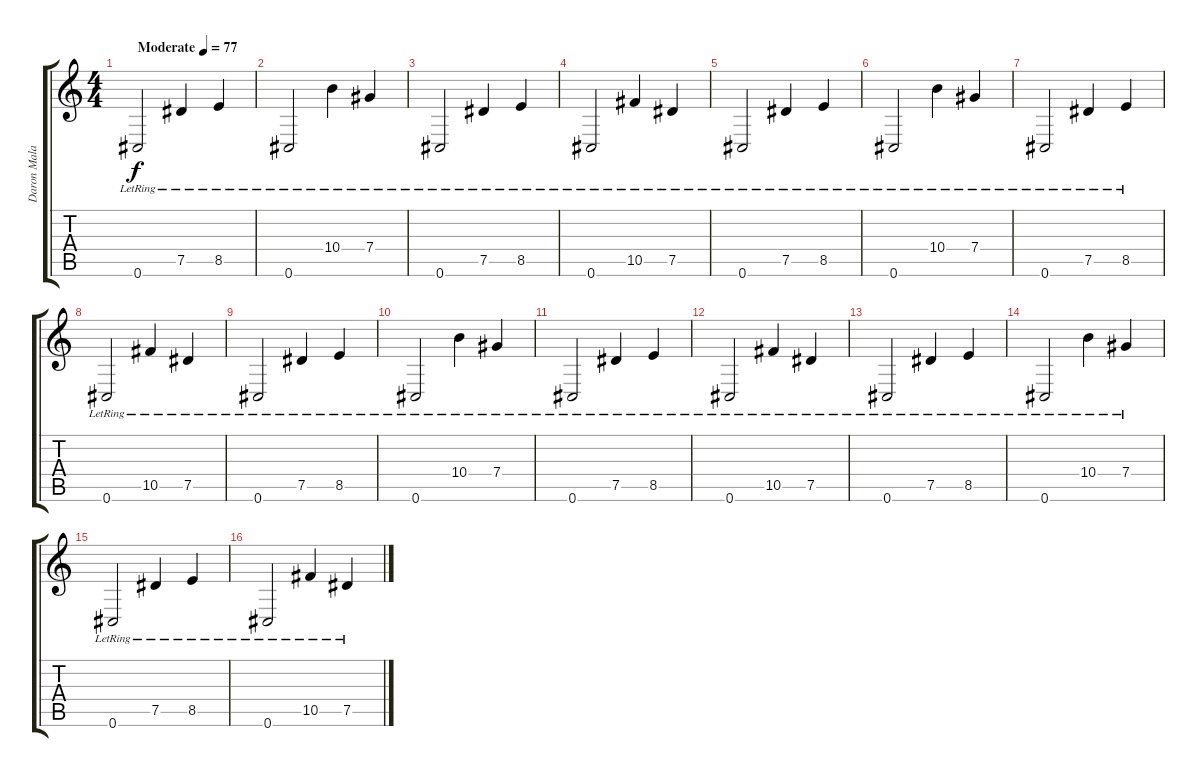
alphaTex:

\track ("Daron Malakian" "Daron Mala") {instrument electricguitarjazz}
\staff {score tabs}
\tuning (Eb4 Bb3 Gb3 Db3 Ab2 Db2) {hide}
\ts (4 4)
\tempo (77 "Moderate")
\clef g2
\ks c
0.6{lr}.2{dy f instrument electricguitarjazz} 7.5{lr}.4 8.5{lr}.4 |
0.6{lr}.2 10.4{lr}.4 7.4{lr}.4 |
0.6{lr}.2 7.5{lr}.4 8.5{lr}.4 |
0.6{lr}.2 10.5{lr}.4 7.5{lr}.4 |
0.6{lr}.2 7.5{lr}.4 8.5{lr}.4 |
0.6{lr}.2 10.4{lr}.4 7.4{lr}.4 |
0.6{lr}.2 7.5{lr}.4 8.5{lr}.4 |
0.6{lr}.2 10.5{lr}.4 7.5{lr}.4 |
0.6{lr}.2 7.5{lr}.4 8.5{lr}.4 |
0.6{lr}.2 10.4{lr}.4 7.4{lr}.4 |
0.6{lr}.2 7.5{lr}.4 8.5{lr}.4 |
0.6{lr}.2 10.5{lr}.4 7.5{lr}.4 |
0.6{lr}.2 7.5{lr}.4 8.5{lr}.4 |
0.6{lr}.2 10.4{lr}.4 7.4{lr}.4 |
0.6{lr}.2 7.5{lr}.4 8.5{lr}.4 |
0.6{lr}.2 10.5{lr}.4 7.5{lr}.4
